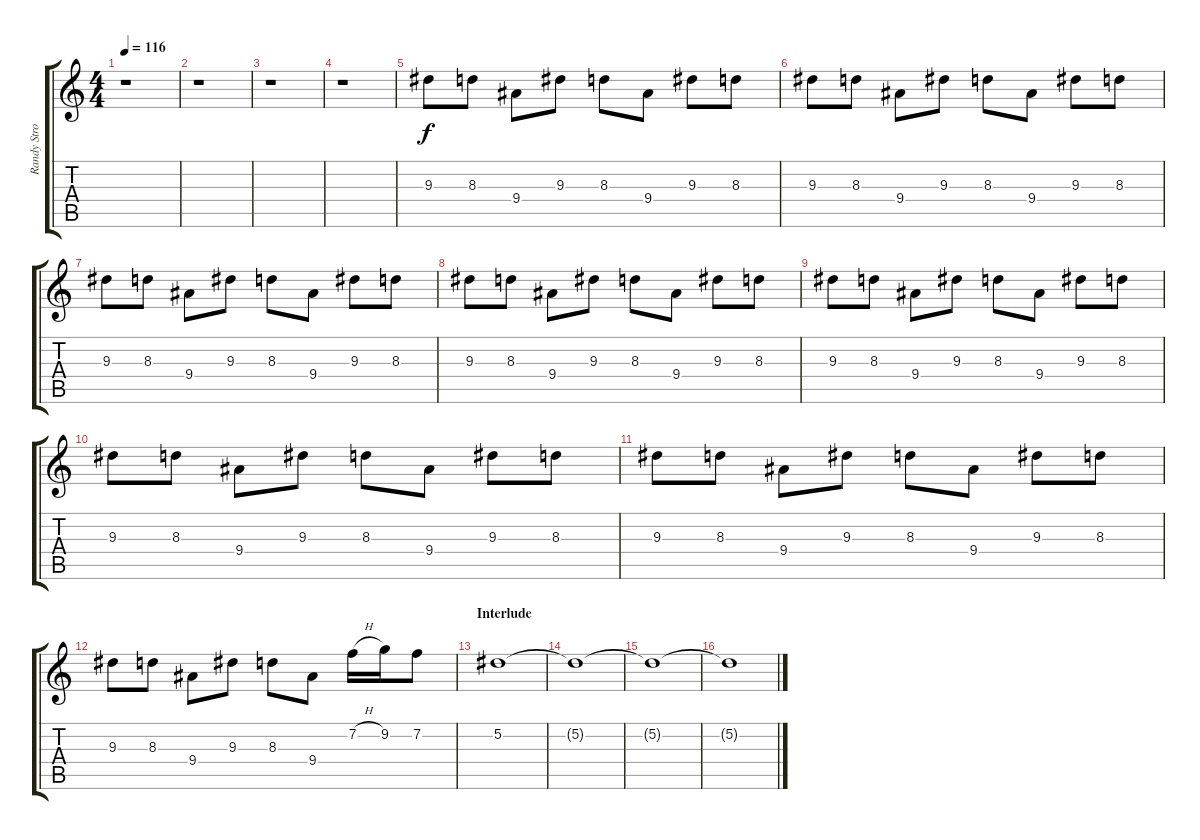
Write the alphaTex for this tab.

\track ("Randy Strohmeyer" "Randy Stro") {instrument distortionguitar}
\staff {score tabs}
\tuning (Eb4 Bb3 Gb3 Db3 Ab2 Db2) {hide}
\ts (4 4)
\tempo 116
\clef g2
\ks c
r.1{dy f} |
r.1 |
r.1 |
r.1 |
9.3.8 8.3.8 9.4.8 9.3.8 8.3.8 9.4.8 9.3.8 8.3.8 |
9.3.8 8.3.8 9.4.8 9.3.8 8.3.8 9.4.8 9.3.8 8.3.8 |
9.3.8 8.3.8 9.4.8 9.3.8 8.3.8 9.4.8 9.3.8 8.3.8 |
9.3.8 8.3.8 9.4.8 9.3.8 8.3.8 9.4.8 9.3.8 8.3.8 |
9.3.8 8.3.8 9.4.8 9.3.8 8.3.8 9.4.8 9.3.8 8.3.8 |
9.3.8 8.3.8 9.4.8 9.3.8 8.3.8 9.4.8 9.3.8 8.3.8 |
9.3.8 8.3.8 9.4.8 9.3.8 8.3.8 9.4.8 9.3.8 8.3.8 |
9.3.8 8.3.8 9.4.8 9.3.8 8.3.8 9.4.8 7.2{h}.16 9.2.16 7.2.8 |
\section ("" "Interlude")
5.2.1 |
5.2{t}.1 |
5.2{t}.1{volume 7} |
5.2{t}.1
